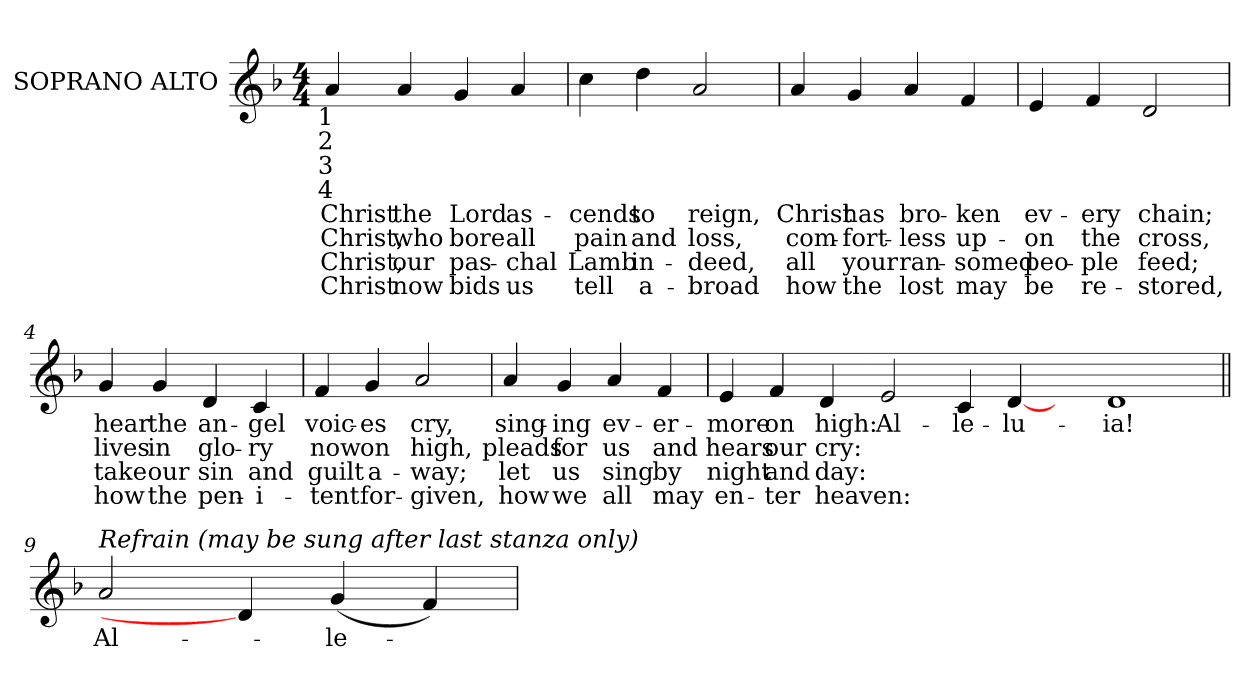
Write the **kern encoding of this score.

**kern	**text	**text	**text	**text
*part1	*part1	*part1	*part1	*part1
*staff1	*staff1	*staff1	*staff1	*staff1
*I"SOPRANO ALTO	*	*	*	*
*I'S. A.	*	*	*	*
!!LO:PB:g=z
*clefG2	*	*	*	*
*k[b-]	*	*	*	*
*F:	*	*	*	*
*M4/4	*	*	*	*
=	=	=	=	=
!LO:TX:b:cj:t=1	!	!	!	!
!LO:TX:b:cj:t=2	!	!	!	!
!LO:TX:b:cj:t=3	!	!	!	!
!LO:TX:b:cj:t=4	!	!	!	!
!	!LO:LY:b:color=#000000	!LO:LY:b:color=#000000	!LO:LY:b:color=#000000	!LO:LY:b:color=#000000
4ai/	Christ	Christ,	Christ,	Christ
!	!LO:LY:b:color=#000000	!LO:LY:b:color=#000000	!LO:LY:b:color=#000000	!LO:LY:b:color=#000000
4ai/	the	who	our	now
!	!LO:LY:b:color=#000000	!LO:LY:b:color=#000000	!LO:LY:b:color=#000000	!LO:LY:b:color=#000000
4gi/	Lord	bore	pas-	bids
!	!LO:LY:b:color=#000000	!LO:LY:b:color=#000000	!LO:LY:b:color=#000000	!LO:LY:b:color=#000000
4ai/	as-	all	-chal	us
=1	=1	=1	=1	=1
!	!LO:LY:b:color=#000000	!LO:LY:b:color=#000000	!LO:LY:b:color=#000000	!LO:LY:b:color=#000000
4cci\	-cends	pain	Lamb	tell
!	!LO:LY:b:color=#000000	!LO:LY:b:color=#000000	!LO:LY:b:color=#000000	!LO:LY:b:color=#000000
4ddi\	to	and	in-	a-
!	!LO:LY:b:color=#000000	!LO:LY:b:color=#000000	!LO:LY:b:color=#000000	!LO:LY:b:color=#000000
2ai/	reign,	loss,	-deed,	-broad
=2	=2	=2	=2	=2
!	!LO:LY:b:color=#000000	!LO:LY:b:color=#000000	!LO:LY:b:color=#000000	!LO:LY:b:color=#000000
4ai/	Christ	com-	all	how
!	!LO:LY:b:color=#000000	!LO:LY:b:color=#000000	!LO:LY:b:color=#000000	!LO:LY:b:color=#000000
4gi/	has	-fort-	your	the
!	!LO:LY:b:color=#000000	!LO:LY:b:color=#000000	!LO:LY:b:color=#000000	!LO:LY:b:color=#000000
4ai/	bro-	-less	ran-	lost
!	!LO:LY:b:color=#000000	!LO:LY:b:color=#000000	!LO:LY:b:color=#000000	!LO:LY:b:color=#000000
4fi/	-ken	up-	-somed	may
=3	=3	=3	=3	=3
!	!LO:LY:b:color=#000000	!LO:LY:b:color=#000000	!LO:LY:b:color=#000000	!LO:LY:b:color=#000000
4ei/	ev-	-on	peo-	be
!	!LO:LY:b:color=#000000	!LO:LY:b:color=#000000	!LO:LY:b:color=#000000	!LO:LY:b:color=#000000
4fi/	-ery	the	-ple	re-
!	!LO:LY:b:color=#000000	!LO:LY:b:color=#000000	!LO:LY:b:color=#000000	!LO:LY:b:color=#000000
2di/	chain;	cross,	feed;	-stored,
!!LO:LB:g=z
=4	=4	=4	=4	=4
!	!LO:LY:b:color=#000000	!LO:LY:b:color=#000000	!LO:LY:b:color=#000000	!LO:LY:b:color=#000000
4gi/	hear	lives	take	how
!	!LO:LY:b:color=#000000	!LO:LY:b:color=#000000	!LO:LY:b:color=#000000	!LO:LY:b:color=#000000
4gi/	the	in	our	the
!	!LO:LY:b:color=#000000	!LO:LY:b:color=#000000	!LO:LY:b:color=#000000	!LO:LY:b:color=#000000
4di/	an-	glo-	sin	pen-
!	!LO:LY:b:color=#000000	!LO:LY:b:color=#000000	!LO:LY:b:color=#000000	!LO:LY:b:color=#000000
4ci/	-gel	-ry	and	-i-
=5	=5	=5	=5	=5
!	!LO:LY:b:color=#000000	!LO:LY:b:color=#000000	!LO:LY:b:color=#000000	!LO:LY:b:color=#000000
4fi/	voic-	now	guilt	-tent
!	!LO:LY:b:color=#000000	!LO:LY:b:color=#000000	!LO:LY:b:color=#000000	!LO:LY:b:color=#000000
4gi/	-es	on	a-	for-
!	!LO:LY:b:color=#000000	!LO:LY:b:color=#000000	!LO:LY:b:color=#000000	!LO:LY:b:color=#000000
2ai/	cry,	high,	-way;	-given,
=6	=6	=6	=6	=6
!	!LO:LY:b:color=#000000	!LO:LY:b:color=#000000	!LO:LY:b:color=#000000	!LO:LY:b:color=#000000
4ai/	sing-	pleads	let	how
!	!LO:LY:b:color=#000000	!LO:LY:b:color=#000000	!LO:LY:b:color=#000000	!LO:LY:b:color=#000000
4gi/	-ing	for	us	we
!	!LO:LY:b:color=#000000	!LO:LY:b:color=#000000	!LO:LY:b:color=#000000	!LO:LY:b:color=#000000
4ai/	ev-	us	sing	all
!	!LO:LY:b:color=#000000	!LO:LY:b:color=#000000	!LO:LY:b:color=#000000	!LO:LY:b:color=#000000
4fi/	-er-	and	by	may
=7	=7	=7	=7	=7
!	!LO:LY:b:color=#000000	!LO:LY:b:color=#000000	!LO:LY:b:color=#000000	!LO:LY:b:color=#000000
4ei/	-more	hears	night	en-
!	!LO:LY:b:color=#000000	!LO:LY:b:color=#000000	!LO:LY:b:color=#000000	!LO:LY:b:color=#000000
4fi/	on	our	and	-ter
!	!LO:LY:b:color=#000000	!LO:LY:b:color=#000000	!LO:LY:b:color=#000000	!LO:LY:b:color=#000000
4di/	high:	cry:	day:	heaven:
!!LO:LB:g=z
=8-	=8-	=8-	=8-	=8-
!	!LO:LY:b:color=#000000	!	!	!
2ei/	Al-	.	.	.
!	!LO:LY:b:color=#000000	!	!	!
4ci/	-le-	.	.	.
!	!LO:LY:b:color=#000000	!	!	!
[4di/	-lu-	.	.	.
4ryy	.	.	.	.
!	!LO:LY:b:color=#000000	!	!	!
1di	-ia!	.	.	.
=9||	=9||	=9||	=9||	=9||
!LO:TX:a:i:t=Refrain (may be sung after last stanza only)	!	!	!	!
!	!LO:LY:b:color=#000000	!	!	!
2ai/	Al-	.	.	.
4di/]	.	.	.	.
!	!LO:LY:b:color=#000000	!	!	!
(4gi/	-le-	.	.	.
4fi/)	.	.	.	.
=	=	=	=	=
*-	*-	*-	*-	*-
